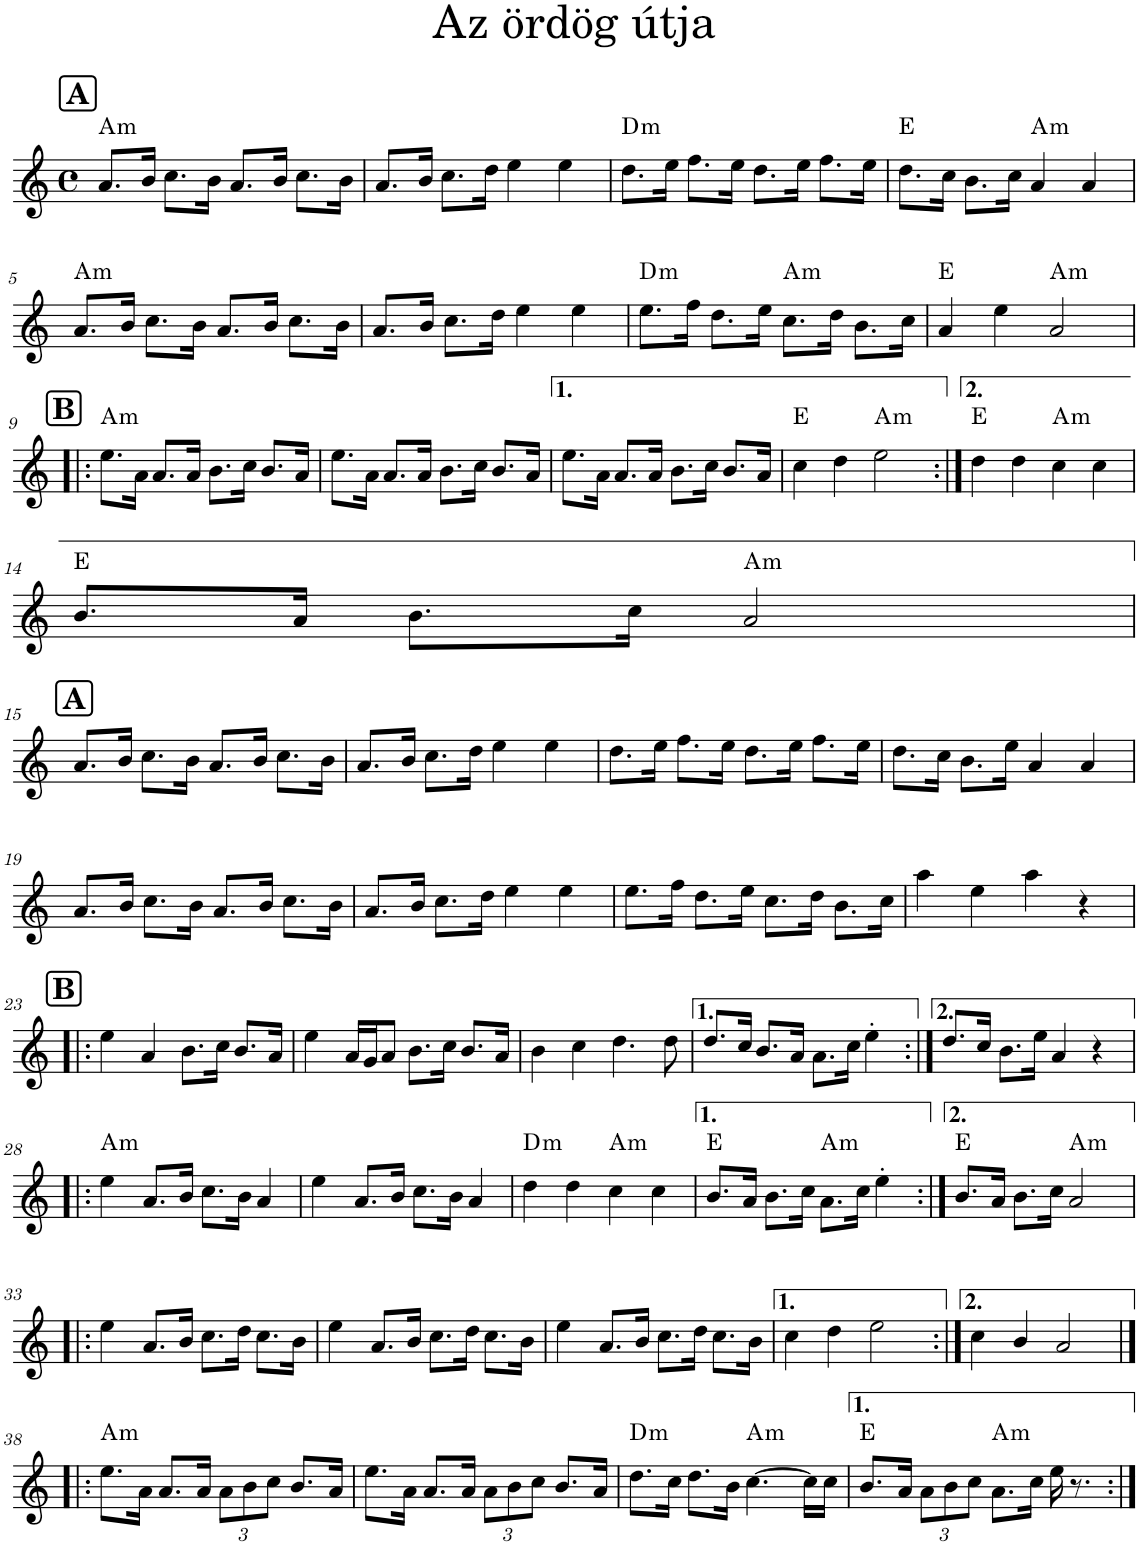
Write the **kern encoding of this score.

**kern	**harte
*part1	*part1
*staff1	*
*I"Piano	*
*I'Pno	*
*clefG2	*
*k[]	*
*M4/4	*
*met(c)	*
!!LO:REH:place=s1:a:B:cj:fs=14:t=A
=1	=1
!	!LO:H:kt=m
8.a/L	A:min
16b/Jk	.
8.cc\L	.
16b\Jk	.
8.a/L	.
16b/Jk	.
8.cc\L	.
16b\Jk	.
=2	=2
8.a/L	.
16b/Jk	.
8.cc\L	.
16dd\Jk	.
4ee\	.
4ee\	.
=3	=3
!	!LO:H:kt=m
8.dd\L	D:min
16ee\Jk	.
8.ff\L	.
16ee\Jk	.
8.dd\L	.
16ee\Jk	.
8.ff\L	.
16ee\Jk	.
=4	=4
!	!LO:H:kt=N.C.
8.dd\L	N
16cc\Jk	.
8.b\L	.
16cc\Jk	.
!	!LO:H:kt=m
4a/	A:min
4a/	.
!!LO:LB:g=z
=5	=5
!	!LO:H:kt=m
8.a/L	A:min
16b/Jk	.
8.cc\L	.
16b\Jk	.
8.a/L	.
16b/Jk	.
8.cc\L	.
16b\Jk	.
=6	=6
8.a/L	.
16b/Jk	.
8.cc\L	.
16dd\Jk	.
4ee\	.
4ee\	.
=7	=7
!	!LO:H:kt=m
8.ee\L	D:min
16ff\Jk	.
8.dd\L	.
16ee\Jk	.
!	!LO:H:kt=m
8.cc\L	A:min
16dd\Jk	.
8.b\L	.
16cc\Jk	.
=8	=8
!	!LO:H:kt=N.C.
4a/	N
4ee\	.
!	!LO:H:kt=m
2a/	A:min
!!LO:LB:g=z
!!LO:REH:place=s1:a:B:cj:fs=14:t=B
=9!|:	=9!|:
!	!LO:H:kt=m
8.ee\L	A:min
16a\Jk	.
8.a/L	.
16a/Jk	.
8.b\L	.
16cc\Jk	.
8.b/L	.
16a/Jk	.
=10	=10
8.ee\L	.
16a\Jk	.
8.a/L	.
16a/Jk	.
8.b\L	.
16cc\Jk	.
8.b/L	.
16a/Jk	.
=11	=11
8.ee\L	.
16a\Jk	.
8.a/L	.
16a/Jk	.
8.b\L	.
16cc\Jk	.
8.b/L	.
16a/Jk	.
=12	=12
!	!LO:H:kt=N.C.
4cc\	N
4dd\	.
!	!LO:H:kt=m
2ee\	A:min
=13:|!	=13:|!
!	!LO:H:kt=N.C.
4dd\	N
4dd\	.
!	!LO:H:kt=m
4cc\	A:min
4cc\	.
!!LO:LB:g=z
=14	=14
!	!LO:H:kt=N.C.
8.b/L	N
16a/Jk	.
8.b\L	.
16cc\Jk	.
!	!LO:H:kt=m
2a/	A:min
!!LO:LB:g=z
!!LO:REH:place=s1:a:B:cj:fs=14:t=A
=15	=15
8.a/L	.
16b/Jk	.
8.cc\L	.
16b\Jk	.
8.a/L	.
16b/Jk	.
8.cc\L	.
16b\Jk	.
=16	=16
8.a/L	.
16b/Jk	.
8.cc\L	.
16dd\Jk	.
4ee\	.
4ee\	.
=17	=17
8.dd\L	.
16ee\Jk	.
8.ff\L	.
16ee\Jk	.
8.dd\L	.
16ee\Jk	.
8.ff\L	.
16ee\Jk	.
=18	=18
8.dd\L	.
16cc\Jk	.
8.b\L	.
16ee\Jk	.
4a/	.
4a/	.
!!LO:LB:g=z
=19	=19
8.a/L	.
16b/Jk	.
8.cc\L	.
16b\Jk	.
8.a/L	.
16b/Jk	.
8.cc\L	.
16b\Jk	.
=20	=20
8.a/L	.
16b/Jk	.
8.cc\L	.
16dd\Jk	.
4ee\	.
4ee\	.
=21	=21
8.ee\L	.
16ff\Jk	.
8.dd\L	.
16ee\Jk	.
8.cc\L	.
16dd\Jk	.
8.b\L	.
16cc\Jk	.
=22	=22
4aa\	.
4ee\	.
4aa\	.
4r	.
!!LO:LB:g=z
!!LO:REH:place=s1:a:B:cj:fs=14:t=B
=23!|:	=23!|:
4ee\	.
4a/	.
8.b\L	.
16cc\Jk	.
8.b/L	.
16a/Jk	.
=24	=24
4ee\	.
16a/LL	.
16g/J	.
8a/J	.
8.b\L	.
16cc\Jk	.
8.b/L	.
16a/Jk	.
=25	=25
4b\	.
4cc\	.
4.dd\	.
8dd\	.
=26	=26
8.dd/L	.
16cc/Jk	.
8.b/L	.
16a/Jk	.
8.a\L	.
16cc\Jk	.
4ee'\	.
=27:|!	=27:|!
8.dd/L	.
16cc/Jk	.
8.b\L	.
16ee\Jk	.
4a/	.
4r	.
!!LO:LB:g=z
=28!|:	=28!|:
!	!LO:H:kt=m
4ee\	A:min
8.a/L	.
16b/Jk	.
8.cc\L	.
16b\Jk	.
4a/	.
=29	=29
4ee\	.
8.a/L	.
16b/Jk	.
8.cc\L	.
16b\Jk	.
4a/	.
=30	=30
!	!LO:H:kt=m
4dd\	D:min
4dd\	.
!	!LO:H:kt=m
4cc\	A:min
4cc\	.
=31	=31
!	!LO:H:kt=N.C.
8.b/L	N
16a/Jk	.
8.b\L	.
16cc\Jk	.
!	!LO:H:kt=m
8.a\L	A:min
16cc\Jk	.
4ee'\	.
=32:|!	=32:|!
!	!LO:H:kt=N.C.
8.b/L	N
16a/Jk	.
8.b\L	.
16cc\Jk	.
!	!LO:H:kt=m
2a/	A:min
!!LO:LB:g=z
=33!|:	=33!|:
4ee\	.
8.a/L	.
16b/Jk	.
8.cc\L	.
16dd\Jk	.
8.cc\L	.
16b\Jk	.
=34	=34
4ee\	.
8.a/L	.
16b/Jk	.
8.cc\L	.
16dd\Jk	.
8.cc\L	.
16b\Jk	.
=35	=35
4ee\	.
8.a/L	.
16b/Jk	.
8.cc\L	.
16dd\Jk	.
8.cc\L	.
16b\Jk	.
=36	=36
4cc\	.
4dd\	.
2ee\	.
=37:|!	=37:|!
4cc\	.
4b/	.
2a/	.
!!LO:LB:g=z
=38|!:	=38|!:
!	!LO:H:kt=m
8.ee\L	A:min
16a\Jk	.
8.a/L	.
16a/Jk	.
*Xbrackettup	*
12a\L	.
12b\	.
12cc\J	.
8.b/L	.
16a/Jk	.
=39	=39
8.ee\L	.
16a\Jk	.
8.a/L	.
16a/Jk	.
12a\L	.
12b\	.
12cc\J	.
8.b/L	.
16a/Jk	.
=40	=40
!	!LO:H:kt=m
8.dd\L	D:min
16cc\Jk	.
8.dd\L	.
16b\Jk	.
!	!LO:H:kt=m
[4.cc\	A:min
16cc\LL]	.
16cc\JJ	.
=41	=41
!	!LO:H:kt=N.C.
8.b/L	N
16a/Jk	.
12a\L	.
12b\	.
12cc\J	.
!	!LO:H:kt=m
8.a\L	A:min
16cc\Jk	.
16ee\	.
8.r	.
=:|!	=:|!
*-	*-
